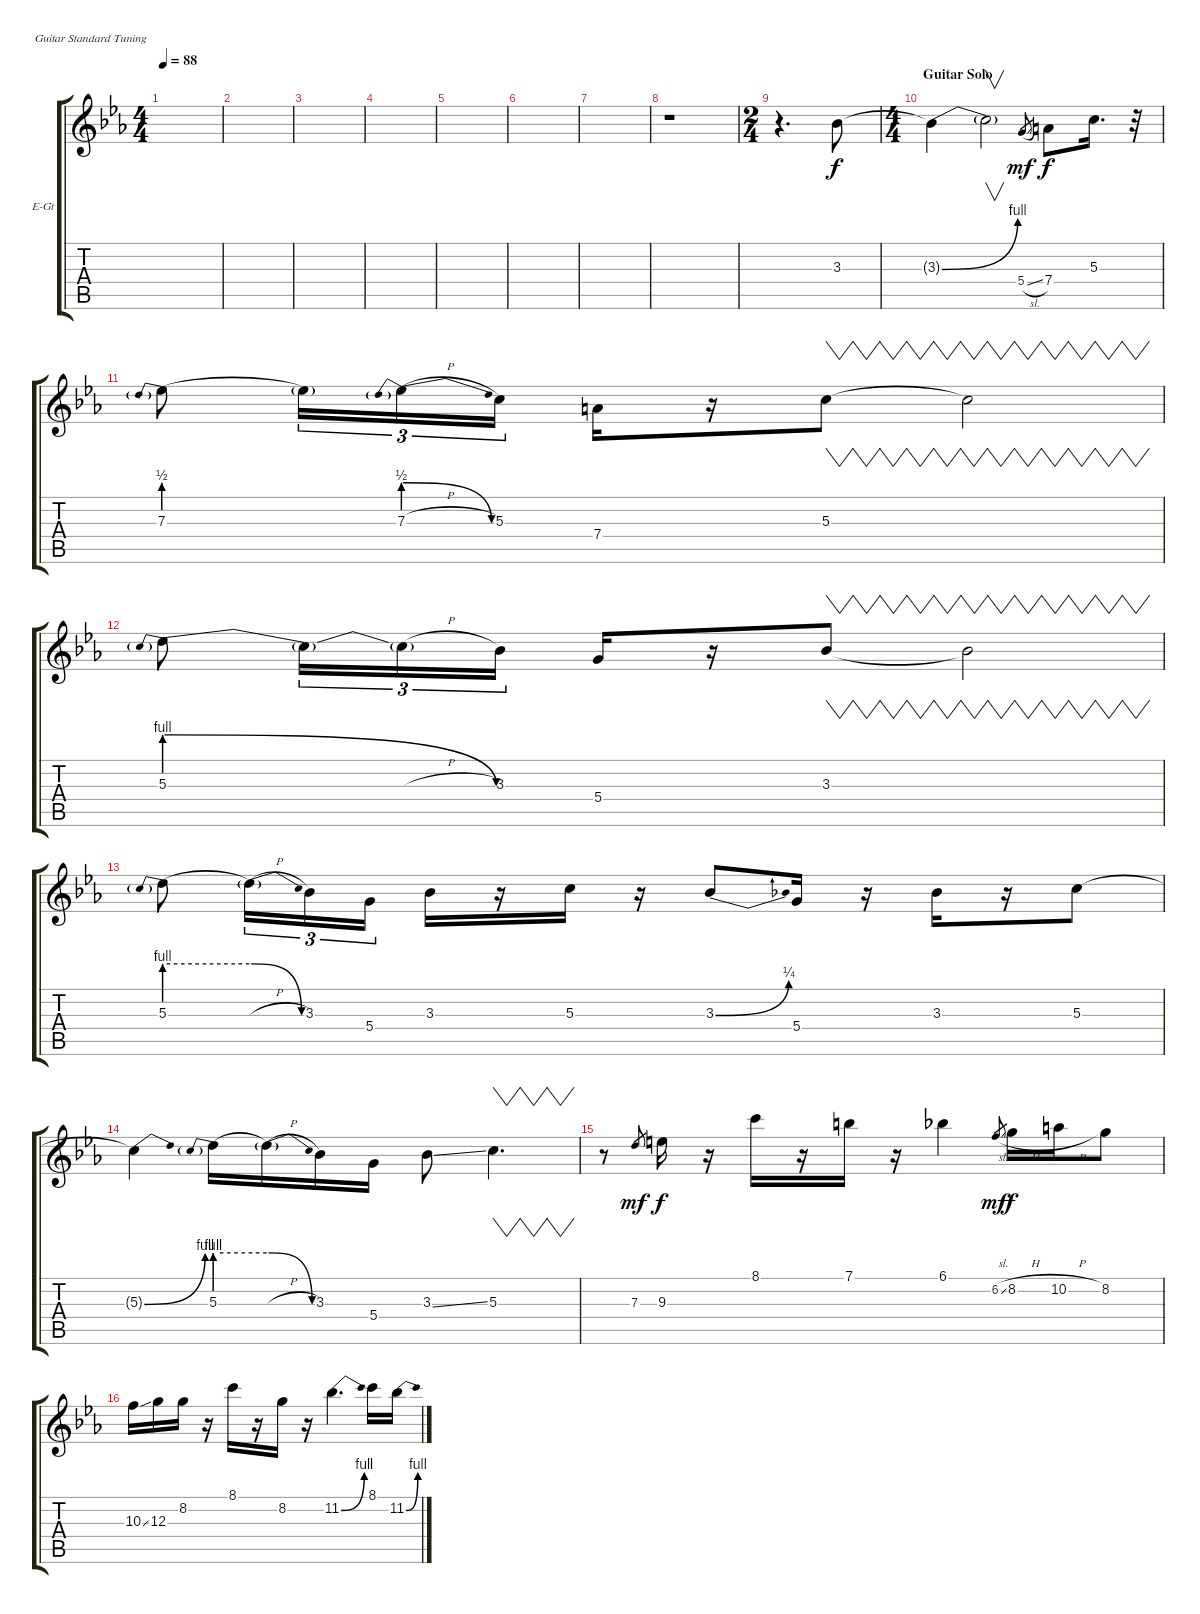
\bracketExtendMode groupsimilarinstruments
\firstSystemTrackNameOrientation horizontal
\otherSystemsTrackNameOrientation horizontal
\track ("Ritchie Blackmore - Solo Guitar" "E-Gt") {instrument overdrivenguitar}
\staff {score tabs}
\tuning (E4 B3 G3 D3 A2 E2)
\ts (4 4)
\tempo 88
\clef g2
\scale
0.333333
\ks cminor
|
\scale
0.333333 |
\scale
0.333333 |
\scale
0.333333 |
\scale
0.333333 |
\scale
0.333333 |
\scale
0.333333 |
\scale
0.180233 r.1 |
\ts (2 4)
\beaming (8 1 1 1 1)
\scale
0.409884 r.4{d} 3.3.8 |
\ts (4 4)
\beaming (8 2 2 2 2)
\section ("" "Guitar Solo")
\scale
0.409884 3.3{be (bend 0 0 7.199999999999999 4) t}.4 3.3{t}.2{v} 5.4{sl}.8{gr dy mf} 7.4.8{dy f} 5.3.16{d} r.32 |
\scale
0.333333 7.3{be (prebend 0 2 60 2)}.8 7.3{t}.16{tu (3 2)} 7.3{be (prebendrelease 0 2 15 0) h}.16{tu (3 2)} 5.3.16{tu (3 2)} 7.4.16 r.16 5.3.8{vw} 5.3{t}.2{vw} |
\scale
0.333333 5.3{be (prebendrelease 0 4 52.8 0)}.8 5.3{t}.16{tu (3 2)} 5.3{h t}.16{tu (3 2)} 3.3.16{tu (3 2)} 5.4.16 r.16 3.3.8{vw} 3.3{t}.2{vw} |
\scale
0.333333 5.3{be (prebend 0 4 60 4)}.8 5.3{be (release 0 4 0.6 0) h t}.16{tu (3 2)} 3.3.16{tu (3 2)} 5.4.16{tu (3 2)} 3.3.16 r.16 5.3.16 r.16 3.3{be (bend 0 0 60 1)}.8 5.4.16 r.16 3.3.16 r.16 5.3.8 |
\scale
0.333333 5.3{be (bend 0 0 26.4 4) t}.4 5.3{be (prebend 0 4 60 4)}.16 5.3{be (release 0 4 0.6 0) h t}.16 3.3.16 5.4.16 3.3{ss}.8 5.3.4{vw d} |
\scale
0.333333 r.8 7.3.8{gr dy mf} 9.3.16{dy f} r.16 8.1.16 r.16 7.1.16 r.16 6.1.4 6.2{sl}.8{gr dy mf} 8.2{h}.16{dy f} 10.2{h}.16 8.2.8 |
\scale
0.333333 10.3{ss}.16 12.3.16 8.2.16 r.16 8.1.16 r.16 8.2.16 r.16 11.2{be (bend 0 0 60 4)}.4{d} 8.1.16 11.2{be (bend 0 0 60 4)}.16
